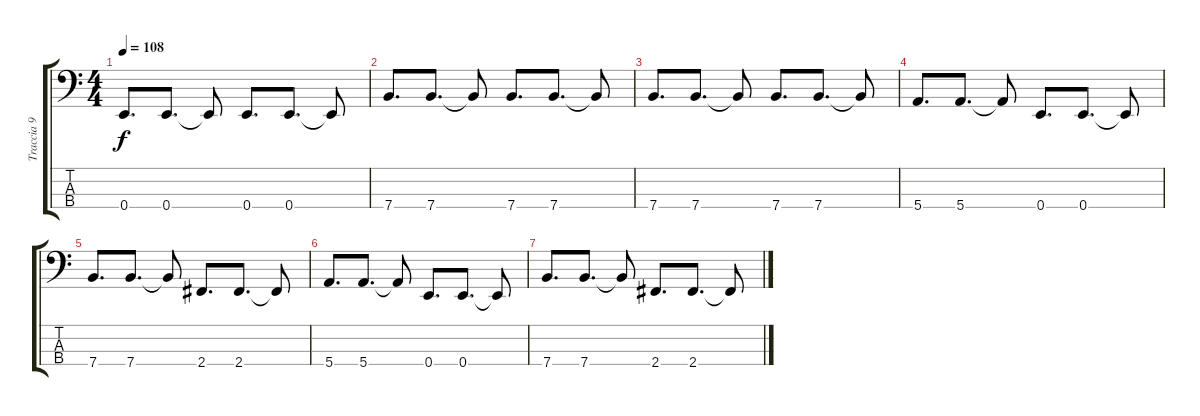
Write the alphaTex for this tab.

\track ("Traccia 9" "Traccia 9") {instrument electricbassfinger}
\staff {score tabs}
\tuning (G2 D2 A1 E1) {hide}
\ts (4 4)
\tempo 108
\clef f4
\ks c
0.4.8{d dy f} 0.4.8{d} 0.4{t}.8 0.4.8{d} 0.4.8{d} 0.4{t}.8 |
7.4.8{d} 7.4.8{d} 7.4{t}.8 7.4.8{d} 7.4.8{d} 7.4{t}.8 |
7.4.8{d} 7.4.8{d} 7.4{t}.8 7.4.8{d} 7.4.8{d} 7.4{t}.8 |
5.4.8{d} 5.4.8{d} 5.4{t}.8 0.4.8{d} 0.4.8{d} 0.4{t}.8 |
7.4.8{d} 7.4.8{d} 7.4{t}.8 2.4.8{d} 2.4.8{d} 2.4{t}.8 |
5.4.8{d} 5.4.8{d} 5.4{t}.8 0.4.8{d} 0.4.8{d} 0.4{t}.8 |
7.4.8{d} 7.4.8{d} 7.4{t}.8 2.4.8{d} 2.4.8{d} 2.4{t}.8
